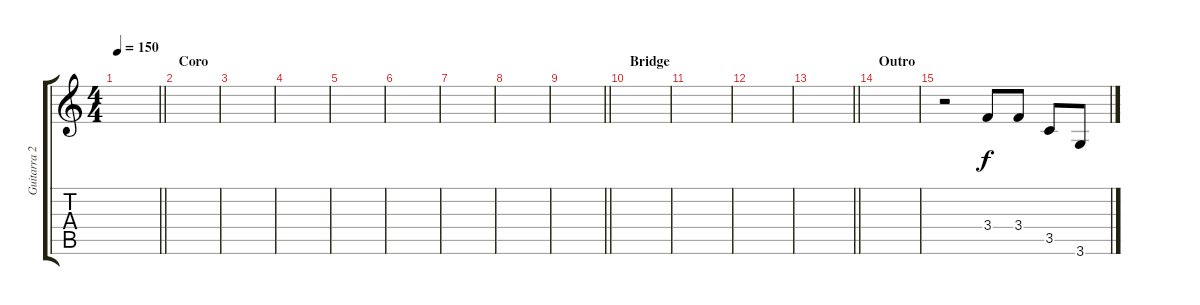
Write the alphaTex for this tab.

\track ("Guitarra 2" "Guitarra 2") {instrument guitarharmonics}
\staff {score tabs}
\tuning (E4 B3 G3 D3 A2 E2) {hide}
\ts (4 4)
\tempo 150
\clef g2
\barLineRight lightlight
\ks c
|
\section ("" "Coro")
|
|
|
|
|
|
|
\barLineRight lightlight
|
\section ("" "Bridge")
|
|
|
\barLineRight lightlight
|
\section ("" "Outro")
|
r.2 3.4.8 3.4.8 3.5.8 3.6.8
